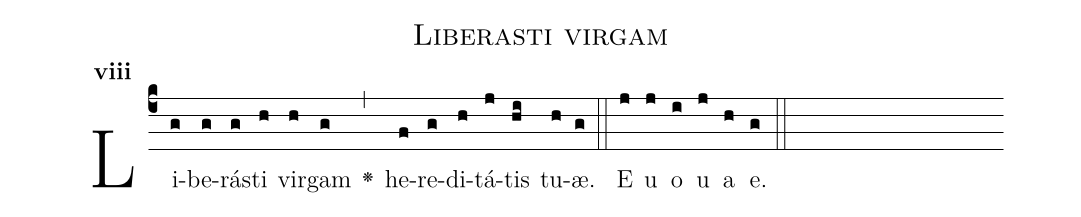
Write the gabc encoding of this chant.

name:Liberasti virgam;
office-part:Antiphona;
mode:8;
%%
initial-style: 1;
name: Liberasti virgam;
book: Antiphonae & Responsoria/Tomus III, p. 75;
occasion: Psalterium Hebdomada III Feria III;
office-part: Hora media Ant 2;
user-notes: ;
commentary: ;
annotation: 8g;
centering-scheme: english;
fontsize: 12;
font: OFLSortsMillGoudy;
height: 11;
width: 4.5;
%%
(c4)Li(g)be(g)rá(g)sti(h) vir(h)gam(g) <v>\greheightstar</v>(,) he(f)re(g)di(h)tá(j)tis(hi) tu(h)æ.(g) (::)
E(j) u(j) o(i) u(j) a(h) e.(g) (::)
